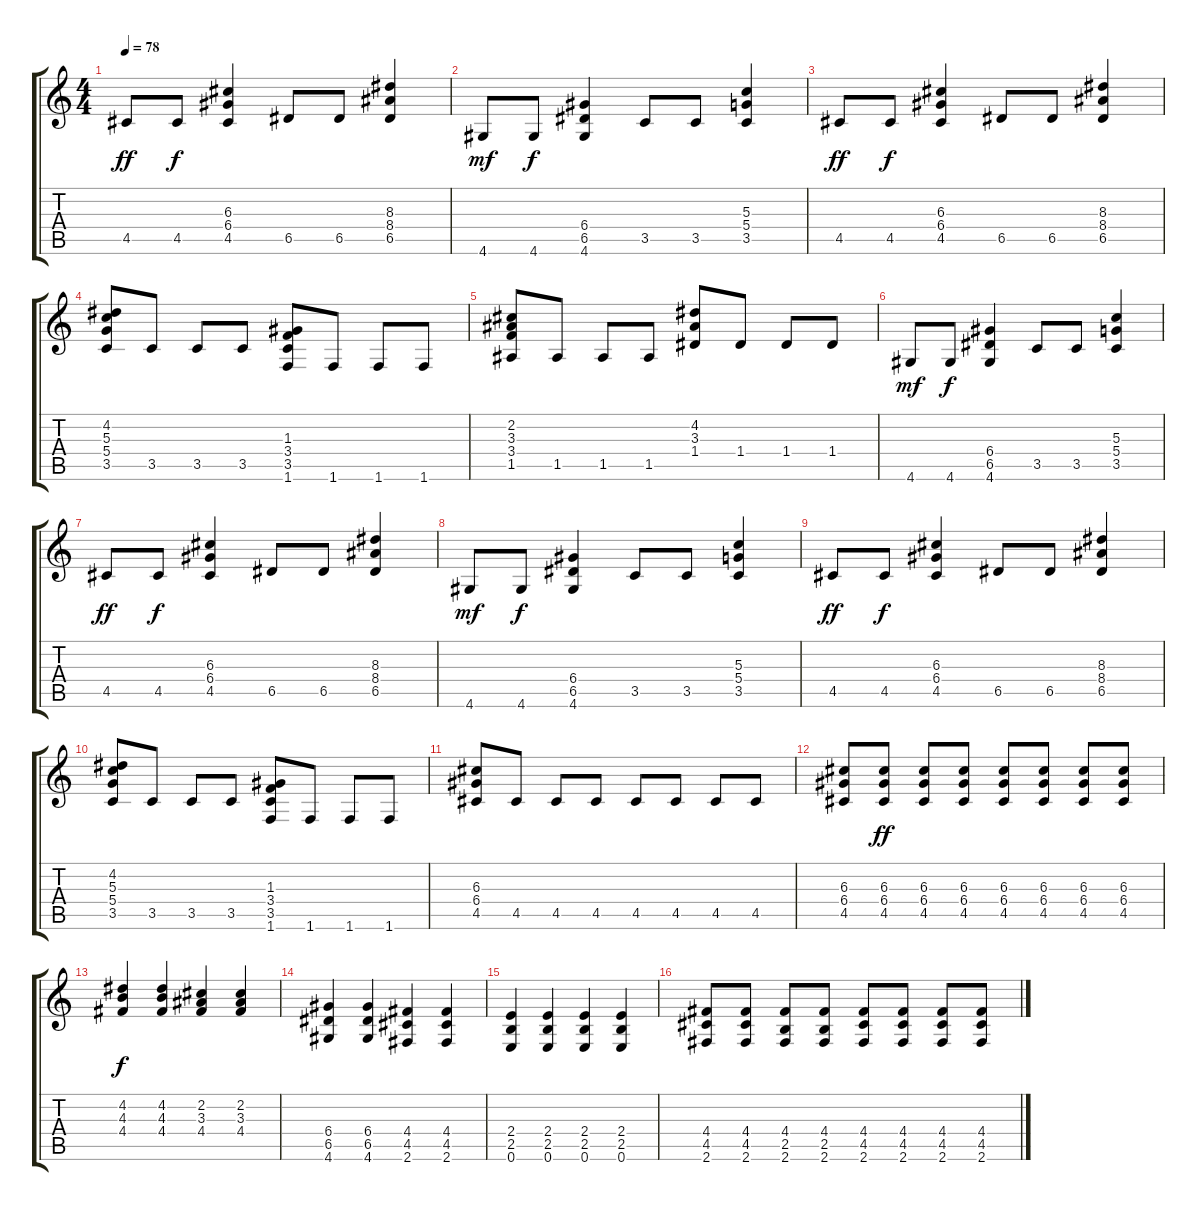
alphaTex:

\track "" {instrument acousticguitarsteel}
\staff {score tabs}
\tuning (E4 B3 G3 D3 A2 E2) {hide}
\ts (4 4)
\tempo 78
\clef g2
\ks c
4.5.8{dy ff} 4.5.8{dy f} (6.3 6.4 4.5).4 6.5.8 6.5.8 (8.3 8.4 6.5).4 |
4.6.8{dy mf} 4.6.8{dy f} (6.4 6.5 4.6).4 3.5.8 3.5.8 (5.3 5.4 3.5).4 |
4.5.8{dy ff} 4.5.8{dy f} (6.3 6.4 4.5).4 6.5.8 6.5.8 (8.3 8.4 6.5).4 |
(4.2 5.3 5.4 3.5).8 3.5.8 3.5.8 3.5.8 (1.3 3.4 3.5 1.6).8 1.6.8 1.6.8 1.6.8 |
(2.2 3.3 3.4 1.5).8 1.5.8 1.5.8 1.5.8 (4.2 3.3 1.4).8 1.4.8 1.4.8 1.4.8 |
4.6.8{dy mf} 4.6.8{dy f} (6.4 6.5 4.6).4 3.5.8 3.5.8 (5.3 5.4 3.5).4 |
4.5.8{dy ff} 4.5.8{dy f} (6.3 6.4 4.5).4 6.5.8 6.5.8 (8.3 8.4 6.5).4 |
4.6.8{dy mf} 4.6.8{dy f} (6.4 6.5 4.6).4 3.5.8 3.5.8 (5.3 5.4 3.5).4 |
4.5.8{dy ff} 4.5.8{dy f} (6.3 6.4 4.5).4 6.5.8 6.5.8 (8.3 8.4 6.5).4 |
(4.2 5.3 5.4 3.5).8 3.5.8 3.5.8 3.5.8 (1.3 3.4 3.5 1.6).8 1.6.8 1.6.8 1.6.8 |
(6.3 6.4 4.5).8 4.5.8 4.5.8 4.5.8 4.5.8 4.5.8 4.5.8 4.5.8 |
(6.3 6.4 4.5).8 (6.3 6.4 4.5).8{dy ff} (6.3 6.4 4.5).8 (6.3 6.4 4.5).8 (6.3 6.4 4.5).8 (6.3 6.4 4.5).8 (6.3 6.4 4.5).8 (6.3 6.4 4.5).8 |
(4.2 4.3 4.4).4{dy f} (4.2 4.3 4.4).4 (2.2 3.3 4.4).4 (2.2 3.3 4.4).4 |
(6.4 6.5 4.6).4 (6.4 6.5 4.6).4 (4.4 4.5 2.6).4 (4.4 4.5 2.6).4 |
(2.4 2.5 0.6).4 (2.4 2.5 0.6).4 (2.4 2.5 0.6).4 (2.4 2.5 0.6).4 |
(4.4 4.5 2.6).8 (4.4 4.5 2.6).8 (4.4 2.5 2.6).8 (4.4 2.5 2.6).8 (4.4 4.5 2.6).8 (4.4 4.5 2.6).8 (4.4 4.5 2.6).8 (4.4 4.5 2.6).8
